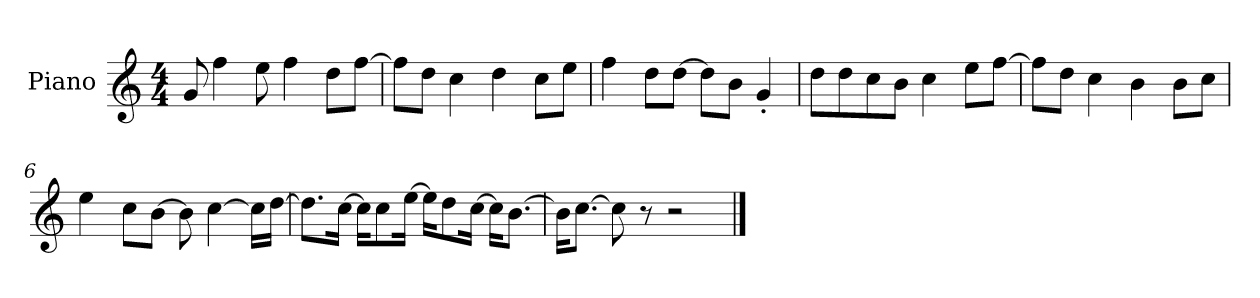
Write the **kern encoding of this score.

**kern
*part1
*staff1
*I"Piano
*I'P-no
*clefG2
*k[]
*M4/4
*MM90
=1
8g/
4ff\
8ee\
4ff\
8dd\L
[8ff\J
=2
8ff\L]
8dd\J
4cc\
4dd\
8cc\L
8ee\J
=3
4ff\
8dd\L
[8dd\J
8dd\L]
8b\J
4g'/
=4
8dd\L
8dd\
8cc\
8b\J
4cc\
8ee\L
[8ff\J
=5
8ff\L]
8dd\J
4cc\
4b\
8b\L
8cc\J
=6
4ee\
8cc\L
[8b\J
8b\]
[4cc\
16cc\LL]
[16dd\JJ
!!LO:LB:g=z
=7
8.dd\L]
[16cc\Jk
16cc\KL]
8cc\
[16ee\Jk
16ee\KL]
8dd\
[16cc\Jk
16cc\KL]
[8.b\J
=8
16b\KL]
[8.cc\J
8cc\]
8r
2r
==
*-
